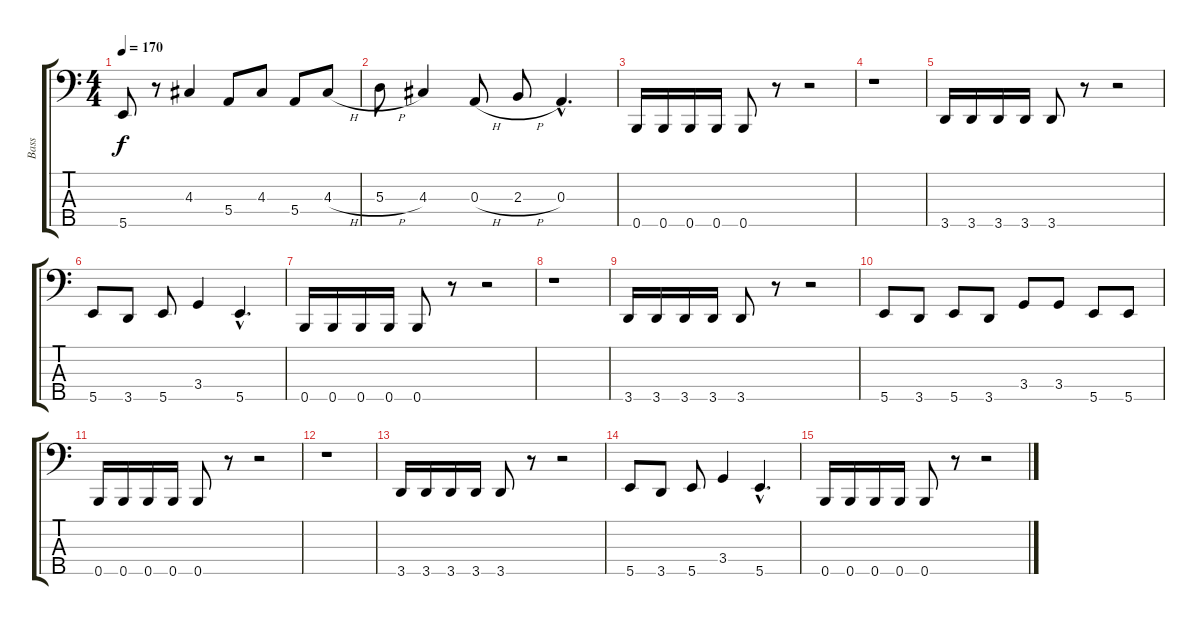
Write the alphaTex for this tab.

\track ("Bass" "Bass") {instrument electricbasspick}
\staff {score tabs}
\tuning (G2 D2 A1 E1 B0) {hide}
\ts (4 4)
\tempo 170
\clef f4
\ks c
5.5.8{dy f} r.8 4.3.4 5.4.8 4.3.8 5.4.8 4.3{h}.8 |
5.3{h}.8 4.3.4 0.3{h}.8 2.3{h}.8 0.3{hac}.4{d} |
0.5.16 0.5.16 0.5.16 0.5.16 0.5.8 r.8 r.2 |
r.1 |
3.5.16 3.5.16 3.5.16 3.5.16 3.5.8 r.8 r.2 |
5.5.8 3.5.8 5.5.8 3.4.4 5.5{hac}.4{d} |
0.5.16 0.5.16 0.5.16 0.5.16 0.5.8 r.8 r.2 |
r.1 |
3.5.16 3.5.16 3.5.16 3.5.16 3.5.8 r.8 r.2 |
5.5.8 3.5.8 5.5.8 3.5.8 3.4.8 3.4.8 5.5.8 5.5.8 |
0.5.16 0.5.16 0.5.16 0.5.16 0.5.8 r.8 r.2 |
r.1 |
3.5.16 3.5.16 3.5.16 3.5.16 3.5.8 r.8 r.2 |
5.5.8 3.5.8 5.5.8 3.4.4 5.5{hac}.4{d} |
0.5.16 0.5.16 0.5.16 0.5.16 0.5.8 r.8 r.2
